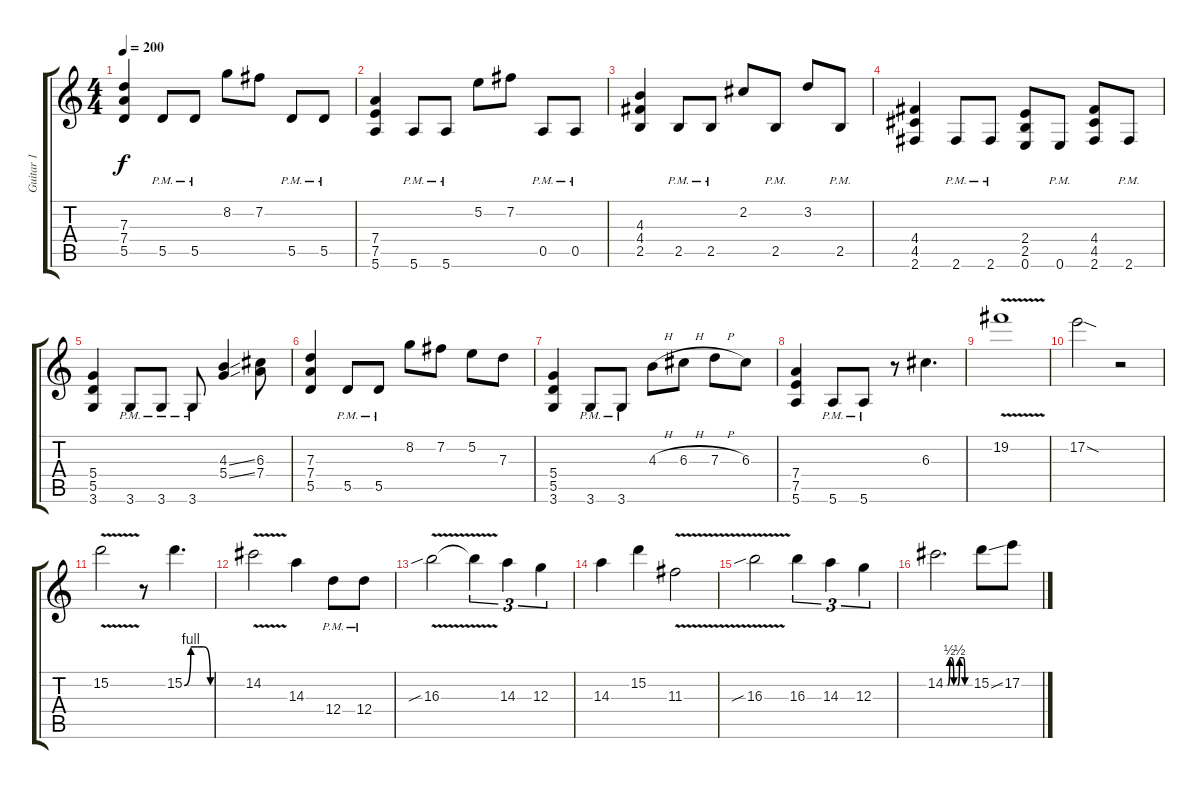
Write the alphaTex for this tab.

\track ("Guitar 1" "Guitar 1") {instrument distortionguitar}
\staff {score tabs}
\tuning (E4 B3 G3 D3 A2 E2) {hide}
\ts (4 4)
\tempo 200
\clef g2
\ks c
(7.3 7.4 5.5).4{dy f} 5.5{pm}.8 5.5{pm}.8 8.2.8 7.2.8 5.5{pm}.8 5.5{pm}.8 |
(7.4 7.5 5.6).4 5.6{pm}.8 5.6{pm}.8 5.2.8 7.2.8 0.5{pm}.8 0.5{pm}.8 |
(4.3 4.4 2.5).4 2.5{pm}.8 2.5{pm}.8 2.2.8 2.5{pm}.8 3.2.8 2.5{pm}.8 |
(4.4 4.5 2.6).4 2.6{pm}.8 2.6{pm}.8 (2.4 2.5 0.6).8 0.6{pm}.8 (4.4 4.5 2.6).8 2.6{pm}.8 |
(5.4 5.5 3.6).4 3.6{pm}.8 3.6{pm}.8 3.6{pm}.8 (4.3{ss} 5.4{ss}).4 (6.3 7.4).8 |
(7.3 7.4 5.5).4 5.5{pm}.8 5.5{pm}.8 8.2.8 7.2.8 5.2.8 7.3.8 |
(5.4 5.5 3.6).4 3.6{pm}.8 3.6{pm}.8 4.3{h}.8 6.3{h}.8 7.3{h}.8 6.3.8 |
(7.4 7.5 5.6).4 5.6{pm}.8 5.6{pm}.8 r.8 6.3.4{d} |
19.2{v}.1 |
17.2{sod}.2 r.2 |
15.2{v}.2 r.8 15.2{be (custom 0 0 15 4 30 4 45 4 60 0)}.4{d} |
14.2{v}.2 14.3.4 12.4{pm}.8 12.4{pm}.8 |
16.3{v sib}.2 16.3{t}.4{tu (3 2)} 14.3.4{tu (3 2)} 12.3.4{tu (3 2)} |
14.3.4 15.2.4 11.3{v}.2 |
16.3{v sib}.2 16.3.4{tu (3 2)} 14.3.4{tu (3 2)} 12.3.4{tu (3 2)} |
14.2{be (custom 0 0 6 0 11 2 15 2 21 0 30 0 35 2 44 2 48 0 60 0)}.2{d} 15.2{ss}.8 17.2.8
